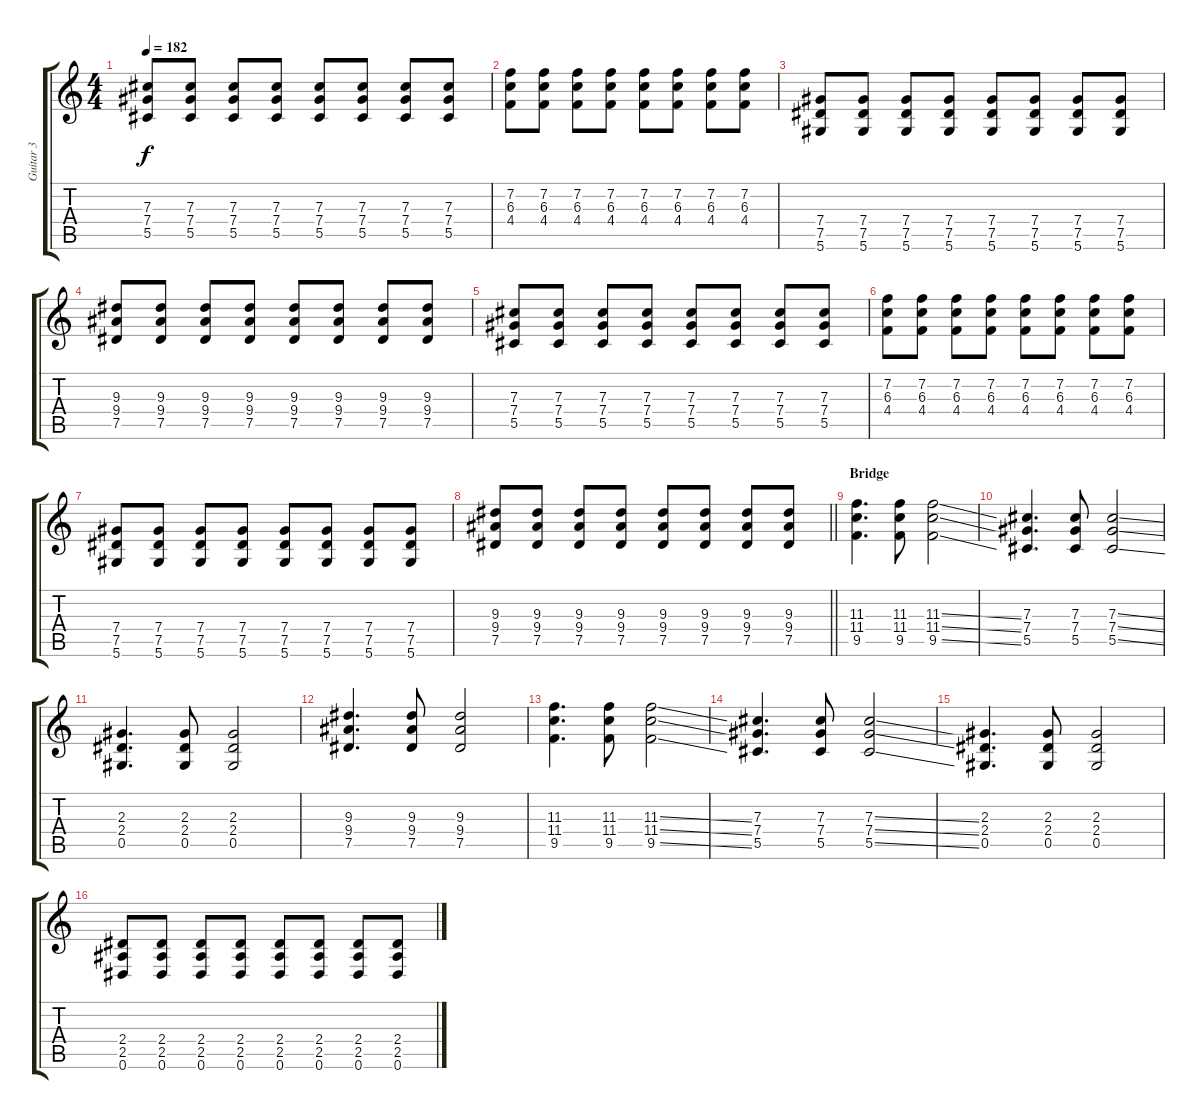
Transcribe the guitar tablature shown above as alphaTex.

\track ("Guitar 3" "Guitar 3") {instrument distortionguitar}
\staff {score tabs}
\tuning (Eb4 Bb3 Gb3 Db3 Ab2 Eb2) {hide}
\ts (4 4)
\tempo 182
\clef g2
\ks c
(7.3 7.4 5.5).8{dy f} (7.3 7.4 5.5).8 (7.3 7.4 5.5).8 (7.3 7.4 5.5).8 (7.3 7.4 5.5).8 (7.3 7.4 5.5).8 (7.3 7.4 5.5).8 (7.3 7.4 5.5).8 |
(7.2 6.3 4.4).8 (7.2 6.3 4.4).8 (7.2 6.3 4.4).8 (7.2 6.3 4.4).8 (7.2 6.3 4.4).8 (7.2 6.3 4.4).8 (7.2 6.3 4.4).8 (7.2 6.3 4.4).8 |
(7.4 7.5 5.6).8 (7.4 7.5 5.6).8 (7.4 7.5 5.6).8 (7.4 7.5 5.6).8 (7.4 7.5 5.6).8 (7.4 7.5 5.6).8 (7.4 7.5 5.6).8 (7.4 7.5 5.6).8 |
(9.3 9.4 7.5).8 (9.3 9.4 7.5).8 (9.3 9.4 7.5).8 (9.3 9.4 7.5).8 (9.3 9.4 7.5).8 (9.3 9.4 7.5).8 (9.3 9.4 7.5).8 (9.3 9.4 7.5).8 |
(7.3 7.4 5.5).8 (7.3 7.4 5.5).8 (7.3 7.4 5.5).8 (7.3 7.4 5.5).8 (7.3 7.4 5.5).8 (7.3 7.4 5.5).8 (7.3 7.4 5.5).8 (7.3 7.4 5.5).8 |
(7.2 6.3 4.4).8 (7.2 6.3 4.4).8 (7.2 6.3 4.4).8 (7.2 6.3 4.4).8 (7.2 6.3 4.4).8 (7.2 6.3 4.4).8 (7.2 6.3 4.4).8 (7.2 6.3 4.4).8 |
(7.4 7.5 5.6).8 (7.4 7.5 5.6).8 (7.4 7.5 5.6).8 (7.4 7.5 5.6).8 (7.4 7.5 5.6).8 (7.4 7.5 5.6).8 (7.4 7.5 5.6).8 (7.4 7.5 5.6).8 |
\barLineRight lightlight
(9.3 9.4 7.5).8 (9.3 9.4 7.5).8 (9.3 9.4 7.5).8 (9.3 9.4 7.5).8 (9.3 9.4 7.5).8 (9.3 9.4 7.5).8 (9.3 9.4 7.5).8 (9.3 9.4 7.5).8 |
\section ("" "Bridge")
(11.3 11.4 9.5).4{d} (11.3 11.4 9.5).8 (11.3{ss} 11.4{ss} 9.5{ss}).2 |
(7.3 7.4 5.5).4{d} (7.3 7.4 5.5).8 (7.3{ss} 7.4{ss} 5.5{ss}).2 |
(2.3 2.4 0.5).4{d} (2.3 2.4 0.5).8 (2.3 2.4 0.5).2 |
(9.3 9.4 7.5).4{d} (9.3 9.4 7.5).8 (9.3 9.4 7.5).2 |
(11.3 11.4 9.5).4{d} (11.3 11.4 9.5).8 (11.3{ss} 11.4{ss} 9.5{ss}).2 |
(7.3 7.4 5.5).4{d} (7.3 7.4 5.5).8 (7.3{ss} 7.4{ss} 5.5{ss}).2 |
(2.3 2.4 0.5).4{d} (2.3 2.4 0.5).8 (2.3 2.4 0.5).2 |
(2.4 2.5 0.6).8 (2.4 2.5 0.6).8 (2.4 2.5 0.6).8 (2.4 2.5 0.6).8 (2.4 2.5 0.6).8 (2.4 2.5 0.6).8 (2.4 2.5 0.6).8 (2.4 2.5 0.6).8
